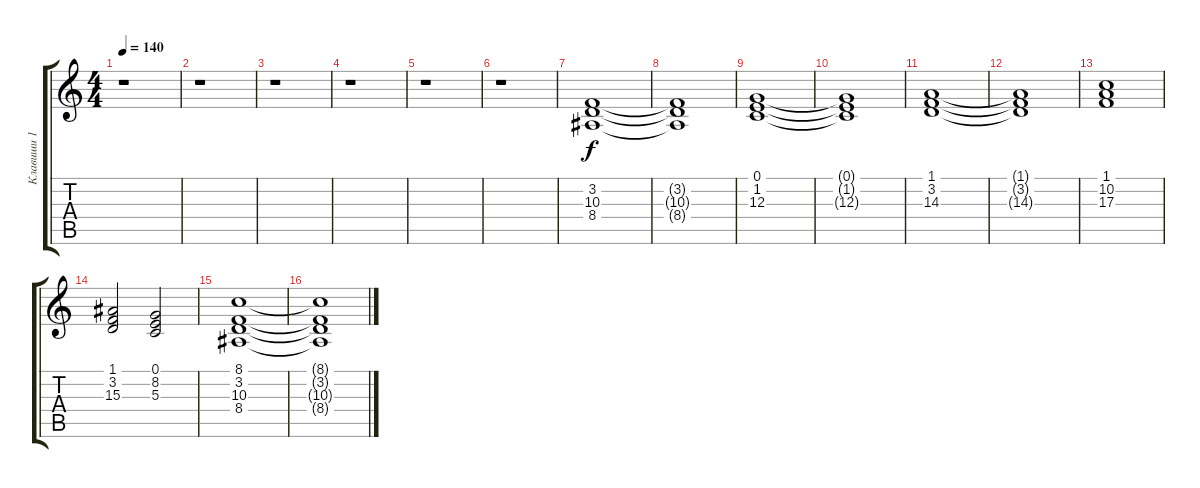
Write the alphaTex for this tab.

\track ("Клавиши 1" "Клавиши 1") {instrument choiraahs}
\staff {score tabs}
\tuning (E4 B3 G3 D3 A2 E2) {hide}
\ts (4 4)
\tempo 140
\clef g2
\ks c
r.1{dy f} |
r.1 |
r.1 |
r.1 |
r.1 |
r.1 |
(3.2 10.3 8.4).1 |
(3.2{t} 10.3{t} 8.4{t}).1 |
(0.1 1.2 12.3).1 |
(0.1{t} 1.2{t} 12.3{t}).1 |
(1.1 3.2 14.3).1 |
(1.1{t} 3.2{t} 14.3{t}).1 |
(1.1 10.2 17.3).1 |
(1.1 3.2 15.3).2 (0.1 8.2 5.3).2 |
(8.1 3.2 10.3 8.4).1 |
(8.1{t} 3.2{t} 10.3{t} 8.4{t}).1
